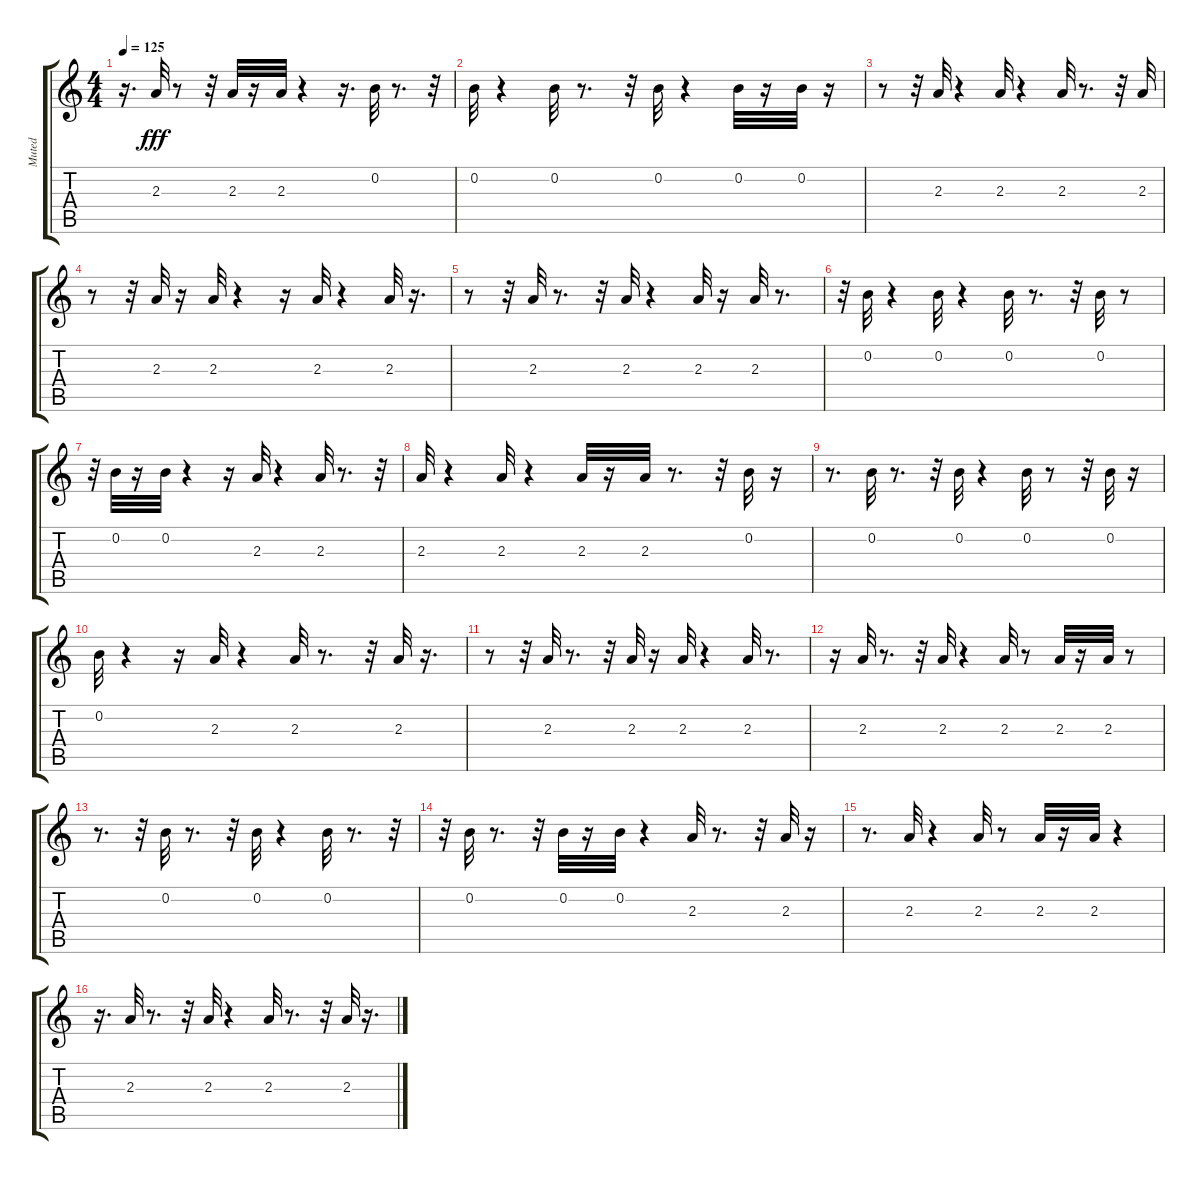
\track ("Muted" "Muted") {instrument electricguitarmuted}
\staff {score tabs}
\tuning (E4 B3 G3 D3 A2 E2) {hide}
\ts (4 4)
\tempo 125
\clef g2
\ks c
r.16{d dy fff} 2.3.32 r.8 r.32 2.3.32 r.16 2.3.32 r.4 r.16{d} 0.2.32 r.8{d} r.32 |
0.2.32 r.4 0.2.32 r.8{d} r.32 0.2.32 r.4 0.2.32 r.16 0.2.32 r.16 |
r.8 r.32 2.3.32 r.4 2.3.32 r.4 2.3.32 r.8{d} r.32 2.3.32 |
r.8 r.32 2.3.32 r.16 2.3.32 r.4 r.16 2.3.32 r.4 2.3.32 r.16{d} |
r.8 r.32 2.3.32 r.8{d} r.32 2.3.32 r.4 2.3.32 r.16 2.3.32 r.8{d} |
r.32 0.2.32 r.4 0.2.32 r.4 0.2.32 r.8{d} r.32 0.2.32 r.8 |
r.32 0.2.32 r.16 0.2.32 r.4 r.16 2.3.32 r.4 2.3.32 r.8{d} r.32 |
2.3.32 r.4 2.3.32 r.4 2.3.32 r.16 2.3.32 r.8{d} r.32 0.2.32 r.16 |
r.8{d} 0.2.32 r.8{d} r.32 0.2.32 r.4 0.2.32 r.8 r.32 0.2.32 r.16 |
0.2.32 r.4 r.16 2.3.32 r.4 2.3.32 r.8{d} r.32 2.3.32 r.16{d} |
r.8 r.32 2.3.32 r.8{d} r.32 2.3.32 r.16 2.3.32 r.4 2.3.32 r.8{d} |
r.16 2.3.32 r.8{d} r.32 2.3.32 r.4 2.3.32 r.8 2.3.32 r.16 2.3.32 r.8 |
r.8{d} r.32 0.2.32 r.8{d} r.32 0.2.32 r.4 0.2.32 r.8{d} r.32 |
r.32 0.2.32 r.8{d} r.32 0.2.32 r.16 0.2.32 r.4 2.3.32 r.8{d} r.32 2.3.32 r.16 |
r.8{d} 2.3.32 r.4 2.3.32 r.8 2.3.32 r.16 2.3.32 r.4 |
r.16{d} 2.3.32 r.8{d} r.32 2.3.32 r.4 2.3.32 r.8{d} r.32 2.3.32 r.16{d}
